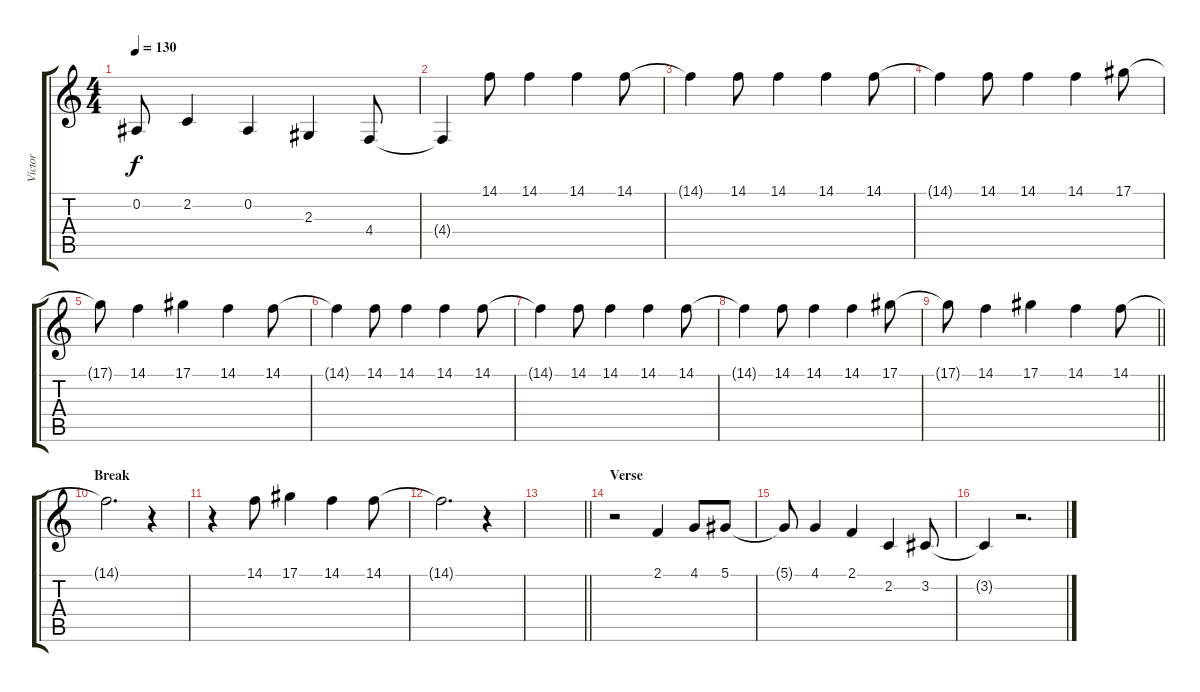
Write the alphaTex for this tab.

\track ("Victor" "Victor") {instrument lead2sawtooth}
\staff {score tabs}
\tuning (Eb4 Bb3 Gb3 Db3 Ab2 Eb2) {hide}
\ts (4 4)
\tempo 130
\clef g2
\ks c
0.2{t}.8{dy f} 2.2.4 0.2.4 2.3.4 4.4.8 |
4.4{t}.4 14.1.8 14.1.4 14.1.4 14.1.8 |
14.1{t}.4 14.1.8 14.1.4 14.1.4 14.1.8 |
14.1{t}.4 14.1.8 14.1.4 14.1.4 17.1.8 |
17.1{t}.8 14.1.4 17.1.4 14.1.4 14.1.8 |
14.1{t}.4 14.1.8 14.1.4 14.1.4 14.1.8 |
14.1{t}.4 14.1.8 14.1.4 14.1.4 14.1.8 |
14.1{t}.4 14.1.8 14.1.4 14.1.4 17.1.8 |
\barLineRight lightlight
17.1{t}.8 14.1.4 17.1.4 14.1.4 14.1.8 |
\section ("" "Break")
14.1{t}.2{d} r.4 |
r.4 14.1.8 17.1.4 14.1.4 14.1.8 |
14.1{t}.2{d} r.4 |
\barLineRight lightlight
|
\section ("" "Verse")
r.2 2.1.4 4.1.8 5.1.8 |
5.1{t}.8 4.1.4 2.1.4 2.2.4 3.2.8 |
3.2{t}.4 r.2{d}
